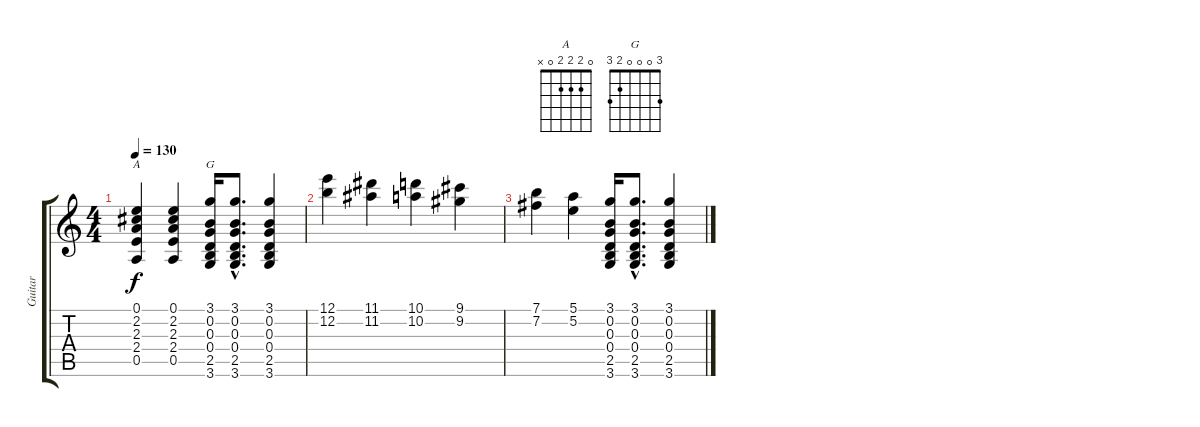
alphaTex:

\track ("Guitar" "Guitar") {instrument overdrivenguitar}
\staff {score tabs}
\tuning (E4 B3 G3 D3 A2 E2) {hide}
\chord ("A" 0 2 2 2 0 x)
\chord ("G" 3 0 0 0 2 3)
\ts (4 4)
\tempo 130
\clef g2
\ks c
(0.1 2.2 2.3 2.4 0.5).4{ch "A" dy f} (0.1 2.2 2.3 2.4 0.5).4 (3.1 0.2 0.3 0.4 2.5 3.6).16{ch "G"} (3.1{hac} 0.2{hac} 0.3{hac} 0.4{hac} 2.5{hac} 3.6{hac}).8{d} (3.1 0.2 0.3 0.4 2.5 3.6).4 |
(12.1 12.2).4 (11.1 11.2).4 (10.1 10.2).4 (9.1 9.2).4 |
(7.1 7.2).4 (5.1 5.2).4 (3.1 0.2 0.3 0.4 2.5 3.6).16 (3.1{hac} 0.2{hac} 0.3{hac} 0.4{hac} 2.5{hac} 3.6{hac}).8{d} (3.1 0.2 0.3 0.4 2.5 3.6).4
